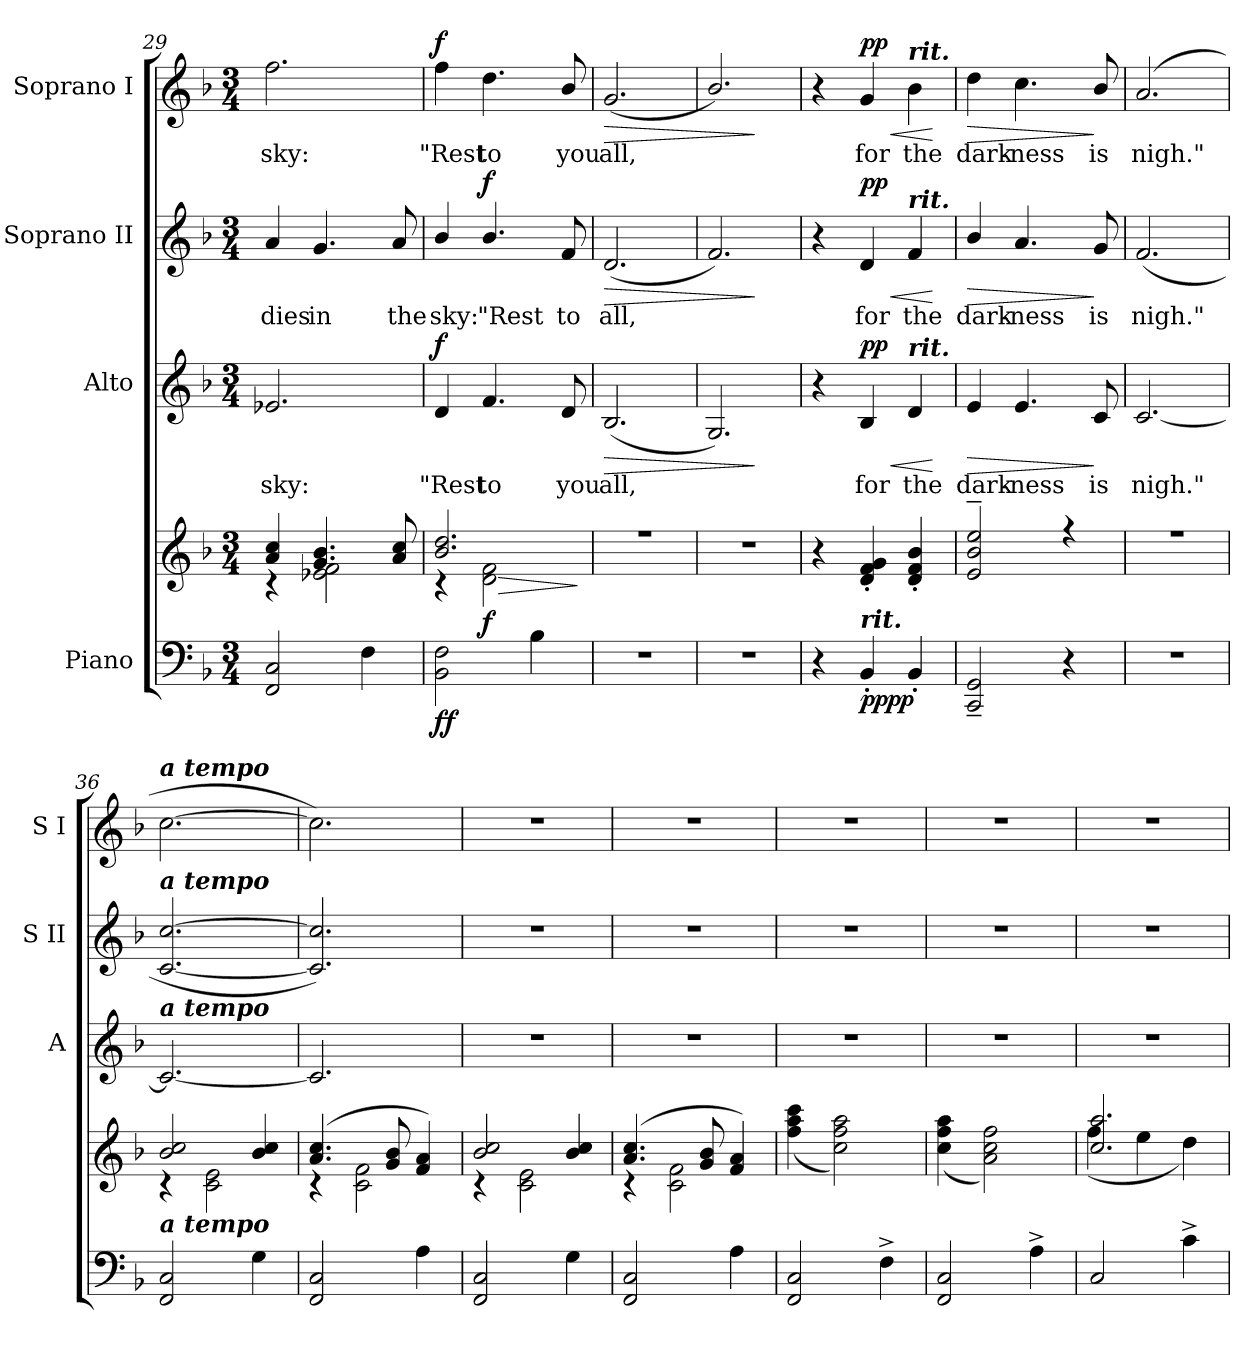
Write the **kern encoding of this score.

**kern	**kern	**dynam	**kern	**text	**dynam	**kern	**text	**dynam	**kern	**text	**dynam
*part4	*part4	*part4	*part3	*part3	*part3	*part2	*part2	*part2	*part1	*part1	*part1
*staff5	*staff4	*staff4/5	*staff3	*staff3	*staff3	*staff2	*staff2	*staff2	*staff1	*staff1	*staff1
*I"Piano	*	*	*I"Alto	*	*	*I"Soprano II	*	*	*I"Soprano I	*	*
*	*	*	*I'A	*	*	*I'S II	*	*	*I'S I	*	*
*clefF4	*clefG2	*	*clefG2	*	*	*clefG2	*	*	*clefG2	*	*
*k[b-]	*k[b-]	*	*k[b-]	*	*	*k[b-]	*	*	*k[b-]	*	*
*F:	*F:	*	*F:	*	*	*F:	*	*	*F:	*	*
*M3/4	*M3/4	*	*M3/4	*	*	*M3/4	*	*	*M3/4	*	*
=29	=29	=29	=29	=29	=29	=29	=29	=29	=29	=29	=29
*	*^	*	*	*	*	*	*	*	*	*	*
!	!	!	!	!	!LO:LY:b	!	!	!LO:LY:b	!	!	!LO:LY:b	!
2FF 2C	4a/ 4cc/	4r	.	2.e-X	sky:	.	4a	dies	.	2.ff	sky:	.
!	!	!	!	!	!	!	!	!LO:LY:b	!	!	!	!
.	4.g 4.b-	2e-X\ 2f\	.	.	.	.	4.g	in	.	.	.	.
4F	.	.	.	.	.	.	.	.	.	.	.	.
!	!	!	!	!	!	!	!	!LO:LY:b	!	!	!	!
.	8a/ 8cc/	.	.	.	.	.	8a	the	.	.	.	.
=30	=30	=30	=30	=30	=30	=30	=30	=30	=30	=30	=30	=30
!	!	!	!LO:DY:b=2	!	!LO:LY:b	!	!	!LO:LY:b	!	!	!LO:LY:b	!
!	!	!	!LO:DY:n=1:b	!	!	!LO:DY:b	!	!	!	!	!	!LO:DY:b
2BB- 2F	2.b-/ 2.dd/	4r	f f	4d	"Rest	f	4b-/	sky:	.	4ff	"Rest	f
!	!	!	!LO:HP:b	!	!LO:LY:b	!	!	!LO:LY:b	!	!	!LO:LY:b	!
!	!	!	!LO:DY:n=2:b	!	!	!	!	!	!LO:DY:b	!	!	!
.	.	2d\ 2f\	> f	4.f	to	.	4.b-/	"Rest	f	4.dd	to	.
4B-	.	.	.	.	.	.	.	.	.	.	.	.
!	!	!	!	!	!LO:LY:b	!	!	!LO:LY:b	!	!	!LO:LY:b	!
.	.	.	.	8d	you	.	8f	to	.	8b-/	you	.
*	*v	*v	*	*	*	*	*	*	*	*	*	*
.	.	]	.	.	.	.	.	.	.	.	.
=31	=31	=31	=31	=31	=31	=31	=31	=31	=31	=31	=31
!LO:N:vis=1	!LO:N:vis=1	!	!	!LO:LY:b	!LO:HP:b	!	!LO:LY:b	!LO:HP:b	!	!LO:LY:b	!LO:HP:b
*	*^	*	*	*	*	*	*	*	*	*	*
2.r	2.r	2.ryy	.	(<2.B-	all,	>	(<2.d	all,	>	(<2.g	all,	>
=32	=32	=32	=32	=32	=32	=32	=32	=32	=32	=32	=32	=32
!LO:N:vis=1	!LO:N:vis=1	!	!	!	!	!	!	!	!	!	!	!
2.r	2.r	2.ryy	.	2.G)	.	.	2.f)	.	.	2.b-/)	.	.
*	*v	*v	*	*	*	*	*	*	*	*	*	*
.	.	.	.	.	]	.	.	]	.	.	]
=33	=33	=33	=33	=33	=33	=33	=33	=33	=33	=33	=33
*	*^	*	*	*	*	*	*	*	*	*	*
4r	4r	2.ryy	.	4r	.	.	4r	.	.	4r	.	.
!LO:TX:a:Bi:t=rit.	!	!	!	!	!	!	!	!	!	!	!	!
!	!	!	!LO:DY:b=2	!	!LO:LY:b	!LO:HP:b	!	!LO:LY:b	!LO:HP:b	!	!LO:LY:b	!LO:HP:b
!	!	!	!LO:DY:n=1:b	!	!	!LO:DY:n=1:b	!	!	!LO:DY:n=1:b	!	!	!LO:DY:n=1:b
4BB-'	4d' 4f' 4g'	.	pp pp	4B-	for	< pp	4d	for	< pp	4g	for	< pp
!	!	!	!	!	!	!	!	!	!	!LO:TX:a:Bi:t=rit.	!	!
!	!	!	!	!	!	!	!LO:TX:a:Bi:t=rit.	!	!	!	!	!
!	!	!	!	!LO:TX:a:Bi:t=rit.	!	!	!	!	!	!	!	!
!	!	!	!	!	!LO:LY:b	!	!	!LO:LY:b	!	!	!LO:LY:b	!
4BB-'	4d' 4f' 4b-'	.	.	4d	the	.	4f	the	.	4b-	the	.
*	*v	*v	*	*	*	*	*	*	*	*	*	*
.	.	.	.	.	[	.	.	[	.	.	[
=34	=34	=34	=34	=34	=34	=34	=34	=34	=34	=34	=34
*	*^	*	*	*	*	*	*	*	*	*	*
!	!	!	!	!	!LO:LY:b	!LO:HP:b	!	!LO:LY:b	!LO:HP:b	!	!LO:LY:b	!LO:HP:b
2CC~ 2GG~	2e~ 2b-~ 2ee~	2.ryy	.	4e	dark-	>	4b-/	dark-	>	4dd	dark-	>
!	!	!	!	!	!LO:LY:b	!	!	!LO:LY:b	!	!	!LO:LY:b	!
.	.	.	.	4.e	-ness	.	4.a	-ness	.	4.cc	-ness	.
4r	4r	.	.	.	.	.	.	.	.	.	.	.
!	!	!	!	!	!LO:LY:b	!	!	!LO:LY:b	!	!	!LO:LY:b	!
.	.	.	.	8c	is	]	8g	is	]	8b-/	is	]
!!LO:LB:g=z
=35	=35	=35	=35	=35	=35	=35	=35	=35	=35	=35	=35	=35
!LO:N:vis=1	!LO:N:vis=1	!	!	!	!LO:LY:b	!	!	!LO:LY:b	!	!	!LO:LY:b	!
2.r	2.r	2.ryy	.	[2.c	nigh."	.	(<2.f	nigh."	.	(>2.a	nigh."	.
=36	=36	=36	=36	=36	=36	=36	=36	=36	=36	=36	=36	=36
!	!	!	!	!	!	!	!	!	!	!LO:TX:a:Bi:t=a tempo	!	!
!	!	!	!	!	!	!	!LO:TX:a:Bi:t=a tempo	!	!	!	!	!
!	!	!	!	!LO:TX:a:Bi:t=a tempo	!	!	!	!	!	!	!	!
!LO:TX:a:Bi:t=a tempo	!	!	!	!	!	!	!	!	!	!	!	!
2FF 2C	2b-/ 2cc/	4r	.	2.c_	.	.	[2.c [2.cc	.	.	[2.cc	.	.
.	.	2c\ 2e\	.	.	.	.	.	.	.	.	.	.
4G	4b-/ 4cc/	.	.	.	.	.	.	.	.	.	.	.
=37	=37	=37	=37	=37	=37	=37	=37	=37	=37	=37	=37	=37
2FF 2C	(>4.a/ 4.cc/	4r	.	2.c]	.	.	2.c] 2.cc])	.	.	2.cc])	.	.
.	.	2c\ 2f\	.	.	.	.	.	.	.	.	.	.
.	8g/ 8b-/	.	.	.	.	.	.	.	.	.	.	.
4A	4f/ 4a/)	.	.	.	.	.	.	.	.	.	.	.
=38	=38	=38	=38	=38	=38	=38	=38	=38	=38	=38	=38	=38
!	!	!	!	!LO:N:vis=1	!	!	!LO:N:vis=1	!	!	!LO:N:vis=1	!	!
2FF 2C	2b-/ 2cc/	4r	.	2.r	.	.	2.r	.	.	2.r	.	.
.	.	2c\ 2e\	.	.	.	.	.	.	.	.	.	.
4G	4b-/ 4cc/	.	.	.	.	.	.	.	.	.	.	.
=39	=39	=39	=39	=39	=39	=39	=39	=39	=39	=39	=39	=39
!	!	!	!	!LO:N:vis=1	!	!	!LO:N:vis=1	!	!	!LO:N:vis=1	!	!
2FF 2C	(>4.a/ 4.cc/	4r	.	2.r	.	.	2.r	.	.	2.r	.	.
.	.	2c\ 2f\	.	.	.	.	.	.	.	.	.	.
.	8g/ 8b-/	.	.	.	.	.	.	.	.	.	.	.
4A	4f/ 4a/)	.	.	.	.	.	.	.	.	.	.	.
=40	=40	=40	=40	=40	=40	=40	=40	=40	=40	=40	=40	=40
!	!	!	!	!LO:N:vis=1	!	!	!LO:N:vis=1	!	!	!LO:N:vis=1	!	!
2FF 2C	2.ryy	(<4ff\ 4aa\ 4ccc\	.	2.r	.	.	2.r	.	.	2.r	.	.
.	.	2cc\ 2ff\ 2aa\)	.	.	.	.	.	.	.	.	.	.
4F^	.	.	.	.	.	.	.	.	.	.	.	.
=41	=41	=41	=41	=41	=41	=41	=41	=41	=41	=41	=41	=41
!	!	!	!	!LO:N:vis=1	!	!	!LO:N:vis=1	!	!	!LO:N:vis=1	!	!
2FF 2C	2.ryy	(<4cc\ 4ff\ 4aa\	.	2.r	.	.	2.r	.	.	2.r	.	.
.	.	2a\ 2cc\ 2ff\)	.	.	.	.	.	.	.	.	.	.
4A^	.	.	.	.	.	.	.	.	.	.	.	.
=42	=42	=42	=42	=42	=42	=42	=42	=42	=42	=42	=42	=42
!	!	!	!	!LO:N:vis=1	!	!	!LO:N:vis=1	!	!	!LO:N:vis=1	!	!
2C	2.cc/ 2.aa/	(<4ff\	.	2.r	.	.	2.r	.	.	2.r	.	.
.	.	4ee\	.	.	.	.	.	.	.	.	.	.
4c^	.	4dd\)	.	.	.	.	.	.	.	.	.	.
*	*v	*v	*	*	*	*	*	*	*	*	*	*
=	=	=	=	=	=	=	=	=	=	=	=
*-	*-	*-	*-	*-	*-	*-	*-	*-	*-	*-	*-
